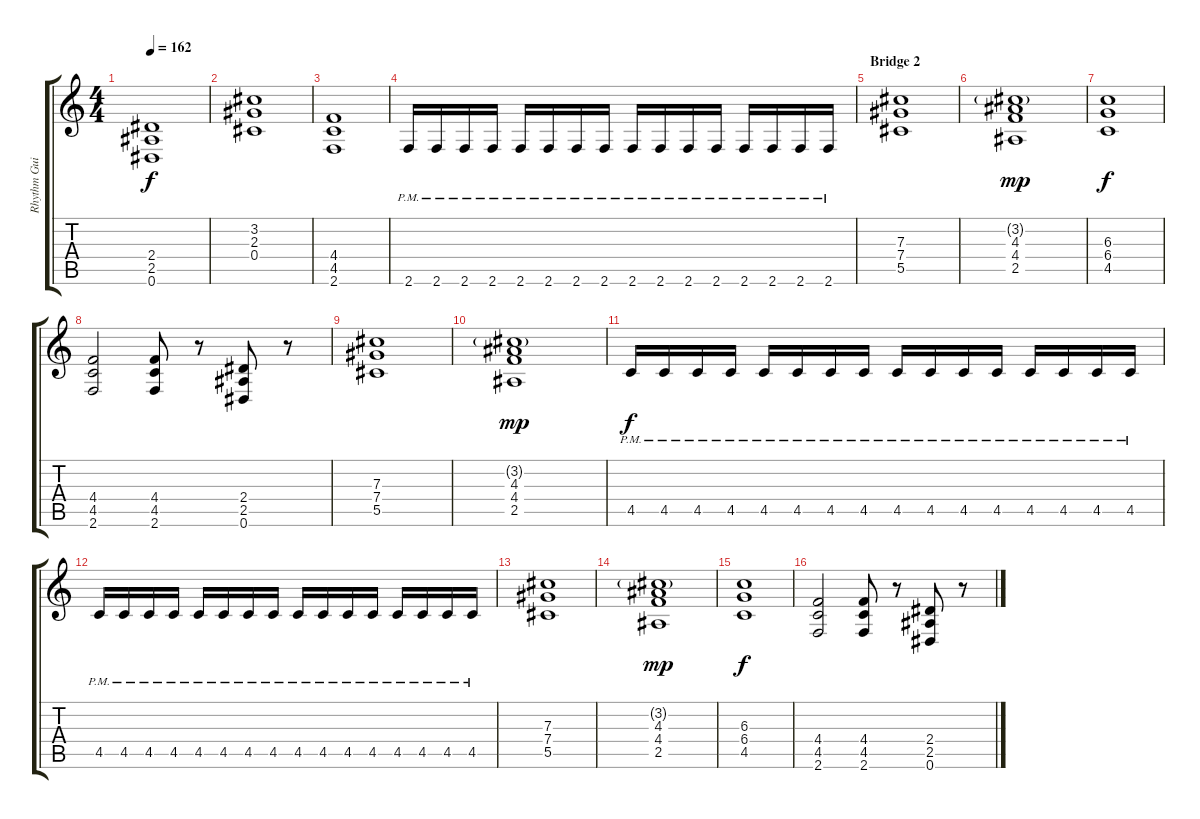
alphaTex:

\track ("Rhythm Guitar" "Rhythm Gui") {instrument distortionguitar}
\staff {score tabs}
\tuning (Eb4 Bb3 Gb3 Db3 Ab2 Eb2) {hide}
\ts (4 4)
\tempo 162
\clef g2
\ks c
(2.4 2.5 0.6).1{dy f} |
(3.2 2.3 0.4).1 |
(4.4 4.5 2.6).1 |
2.6{pm}.16 2.6{pm}.16 2.6{pm}.16 2.6{pm}.16 2.6{pm}.16 2.6{pm}.16 2.6{pm}.16 2.6{pm}.16 2.6{pm}.16 2.6{pm}.16 2.6{pm}.16 2.6{pm}.16 2.6{pm}.16 2.6{pm}.16 2.6{pm}.16 2.6{pm}.16 |
\section ("" "Bridge 2")
(7.3 7.4 5.5).1 |
(3.2{g} 4.3 4.4 2.5).1{dy mp} |
(6.3 6.4 4.5).1{dy f} |
(4.4 4.5 2.6).2 (4.4 4.5 2.6).8 r.8 (2.4 2.5 0.6).8 r.8 |
(7.3 7.4 5.5).1 |
(3.2{g} 4.3 4.4 2.5).1{dy mp} |
4.5{pm}.16{dy f} 4.5{pm}.16 4.5{pm}.16 4.5{pm}.16 4.5{pm}.16 4.5{pm}.16 4.5{pm}.16 4.5{pm}.16 4.5{pm}.16 4.5{pm}.16 4.5{pm}.16 4.5{pm}.16 4.5{pm}.16 4.5{pm}.16 4.5{pm}.16 4.5{pm}.16 |
4.5{pm}.16 4.5{pm}.16 4.5{pm}.16 4.5{pm}.16 4.5{pm}.16 4.5{pm}.16 4.5{pm}.16 4.5{pm}.16 4.5{pm}.16 4.5{pm}.16 4.5{pm}.16 4.5{pm}.16 4.5{pm}.16 4.5{pm}.16 4.5{pm}.16 4.5{pm}.16 |
(7.3 7.4 5.5).1 |
(3.2{g} 4.3 4.4 2.5).1{dy mp} |
(6.3 6.4 4.5).1{dy f} |
(4.4 4.5 2.6).2 (4.4 4.5 2.6).8 r.8 (2.4 2.5 0.6).8 r.8
